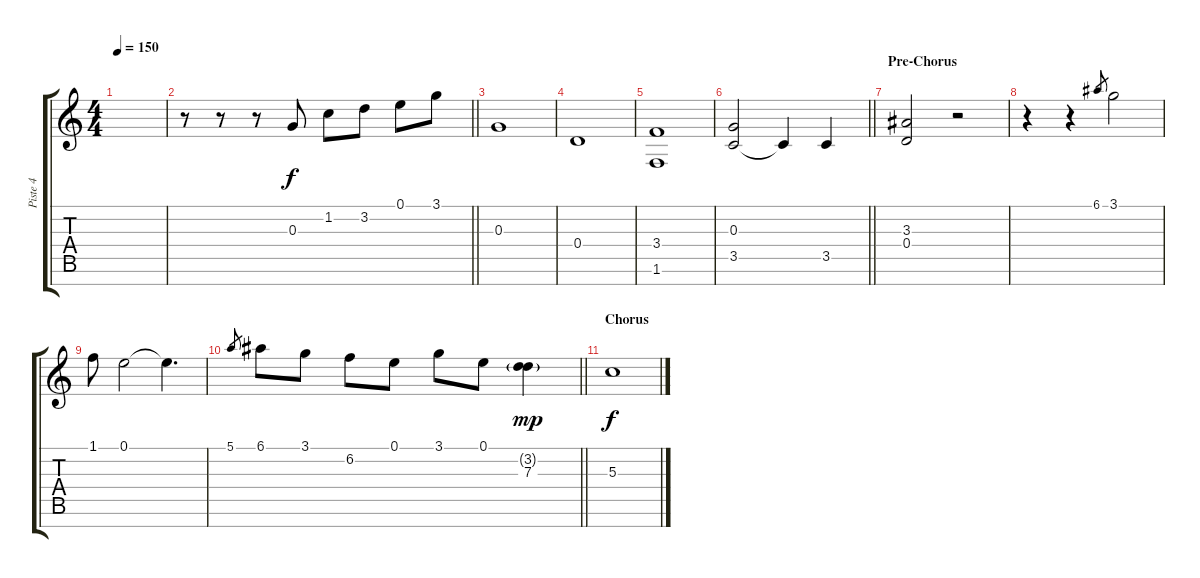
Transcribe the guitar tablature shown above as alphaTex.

\track ("Piste 4" "Piste 4") {instrument overdrivenguitar}
\staff {score tabs}
\tuning (E4 B3 G3 D3 A2 E2 B1) {hide}
\ts (4 4)
\tempo 150
\clef g2
\ks c
|
\barLineRight lightlight
r.8 r.8 r.8 0.3.8 1.2.8 3.2.8 0.1.8 3.1.8 |
0.3.1 |
0.4.1 |
(3.4 1.6).1 |
\barLineRight lightlight
(0.3 3.5).2 3.5{t}.4 3.5.4 |
\section ("" "Pre-Chorus")
(3.3 0.4).2 r.2 |
r.4 r.4 6.1.8{gr} 3.1.2 |
1.1.8 0.1.2 0.1{t}.4{d} |
\barLineRight lightlight
5.1.8{gr} 6.1.8 3.1.8 6.2.8 0.1.8 3.1.8 0.1.8 (3.2{g} 7.3).4{dy mp} |
\section ("" "Chorus")
5.3.1{dy f}
